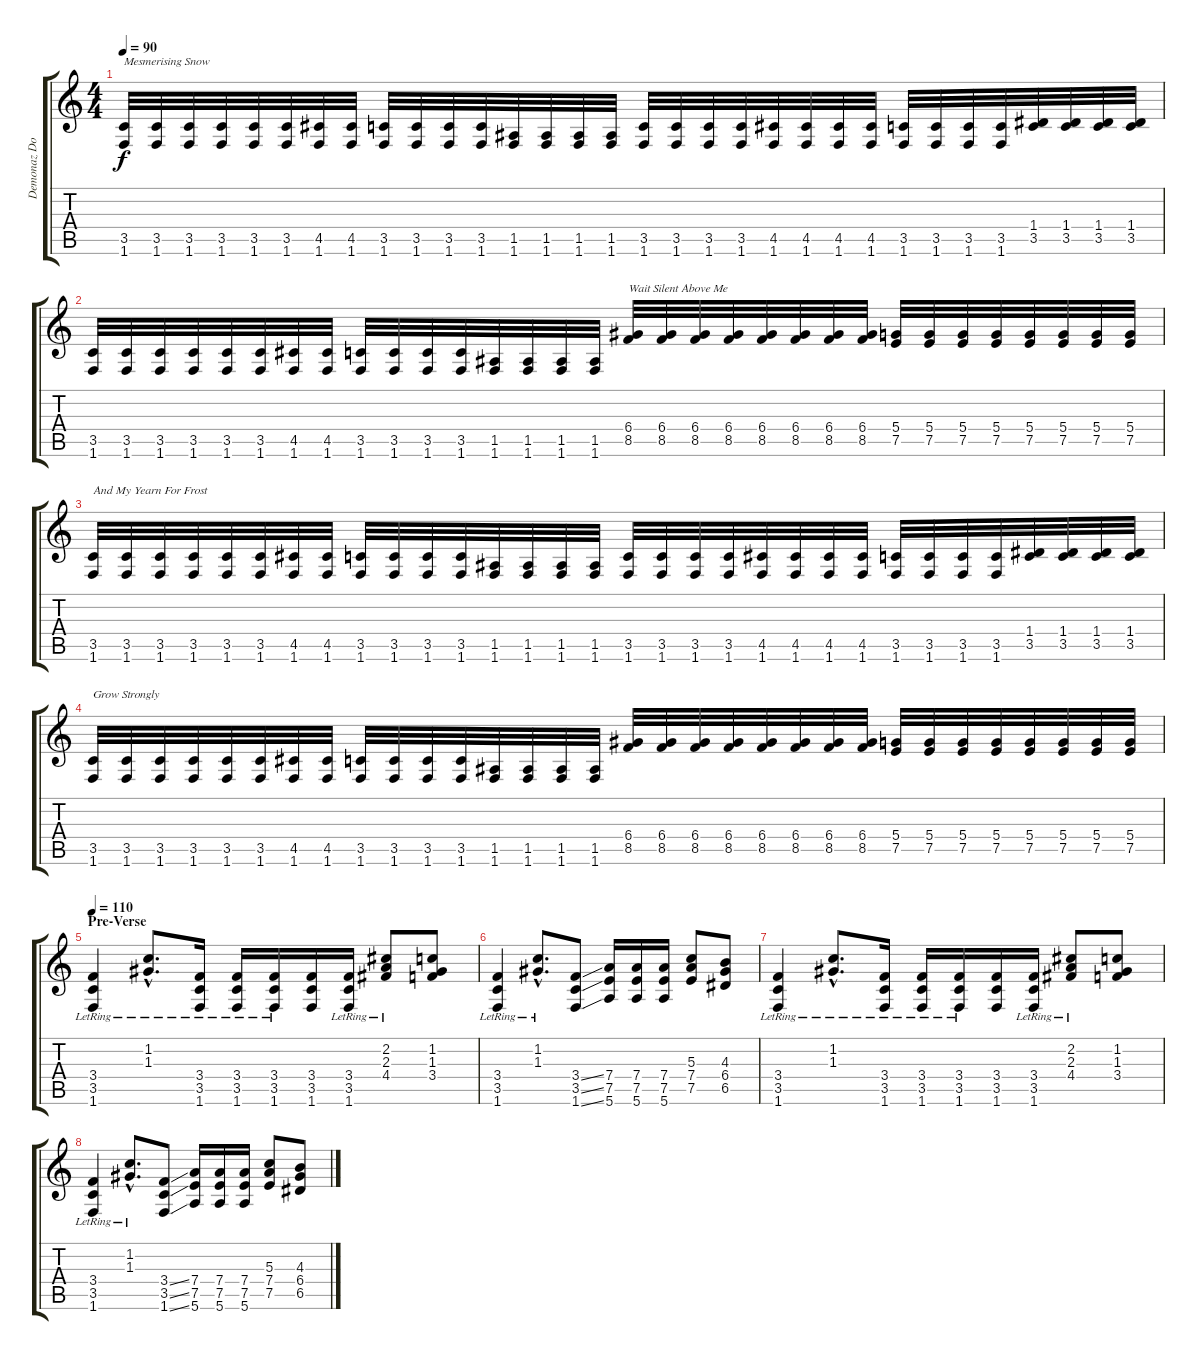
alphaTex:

\track ("Demonaz Doom Occulta" "Demonaz Do") {instrument distortionguitar}
\staff {score tabs}
\tuning (E4 B3 G3 D3 A2 E2) {hide}
\ts (4 4)
\tempo 90
\clef g2
\ks c
(3.5 1.6).32{txt "Mesmerising Snow " dy f} (3.5 1.6).32 (3.5 1.6).32 (3.5 1.6).32 (3.5 1.6).32 (3.5 1.6).32 (4.5 1.6).32 (4.5 1.6).32 (3.5 1.6).32 (3.5 1.6).32 (3.5 1.6).32 (3.5 1.6).32 (1.5 1.6).32 (1.5 1.6).32 (1.5 1.6).32 (1.5 1.6).32 (3.5 1.6).32 (3.5 1.6).32 (3.5 1.6).32 (3.5 1.6).32 (4.5 1.6).32 (4.5 1.6).32 (4.5 1.6).32 (4.5 1.6).32 (3.5 1.6).32 (3.5 1.6).32 (3.5 1.6).32 (3.5 1.6).32 (1.4 3.5).32 (1.4 3.5).32 (1.4 3.5).32 (1.4 3.5).32 |
(3.5 1.6).32 (3.5 1.6).32 (3.5 1.6).32 (3.5 1.6).32 (3.5 1.6).32 (3.5 1.6).32 (4.5 1.6).32 (4.5 1.6).32 (3.5 1.6).32 (3.5 1.6).32 (3.5 1.6).32 (3.5 1.6).32 (1.5 1.6).32 (1.5 1.6).32 (1.5 1.6).32 (1.5 1.6).32 (6.4 8.5).32{txt "Wait Silent Above Me"} (6.4 8.5).32 (6.4 8.5).32 (6.4 8.5).32 (6.4 8.5).32 (6.4 8.5).32 (6.4 8.5).32 (6.4 8.5).32 (5.4 7.5).32 (5.4 7.5).32 (5.4 7.5).32 (5.4 7.5).32 (5.4 7.5).32 (5.4 7.5).32 (5.4 7.5).32 (5.4 7.5).32 |
(3.5 1.6).32{txt "And My Yearn For Frost "} (3.5 1.6).32 (3.5 1.6).32 (3.5 1.6).32 (3.5 1.6).32 (3.5 1.6).32 (4.5 1.6).32 (4.5 1.6).32 (3.5 1.6).32 (3.5 1.6).32 (3.5 1.6).32 (3.5 1.6).32 (1.5 1.6).32 (1.5 1.6).32 (1.5 1.6).32 (1.5 1.6).32 (3.5 1.6).32 (3.5 1.6).32 (3.5 1.6).32 (3.5 1.6).32 (4.5 1.6).32 (4.5 1.6).32 (4.5 1.6).32 (4.5 1.6).32 (3.5 1.6).32 (3.5 1.6).32 (3.5 1.6).32 (3.5 1.6).32 (1.4 3.5).32 (1.4 3.5).32 (1.4 3.5).32 (1.4 3.5).32 |
(3.5 1.6).32{txt "Grow Strongly"} (3.5 1.6).32 (3.5 1.6).32 (3.5 1.6).32 (3.5 1.6).32 (3.5 1.6).32 (4.5 1.6).32 (4.5 1.6).32 (3.5 1.6).32 (3.5 1.6).32 (3.5 1.6).32 (3.5 1.6).32 (1.5 1.6).32 (1.5 1.6).32 (1.5 1.6).32 (1.5 1.6).32 (6.4 8.5).32 (6.4 8.5).32 (6.4 8.5).32 (6.4 8.5).32 (6.4 8.5).32 (6.4 8.5).32 (6.4 8.5).32 (6.4 8.5).32 (5.4 7.5).32 (5.4 7.5).32 (5.4 7.5).32 (5.4 7.5).32 (5.4 7.5).32 (5.4 7.5).32 (5.4 7.5).32 (5.4 7.5).32 |
\section ("" "Pre-Verse")
\tempo 110
(3.4{lr} 3.5{lr} 1.6{lr}).4 (1.2{hac lr} 1.3{hac lr}).8{d} (3.4{lr} 3.5{lr} 1.6{lr}).16 (3.4{lr} 3.5{lr} 1.6{lr}).16 (3.4{lr} 3.5{lr} 1.6{lr}).16 (3.4 3.5 1.6).16 (3.4{lr} 3.5{lr} 1.6{lr}).16 (2.2{lr} 2.3{lr} 4.4).8 (1.2 1.3 3.4).8 |
(3.4{lr} 3.5{lr} 1.6{lr}).4 (1.2{hac lr} 1.3{hac lr}).8{d} (3.4{ss} 3.5{ss} 1.6{ss}).8 (7.4 7.5 5.6).16 (7.4 7.5 5.6).16 (7.4 7.5 5.6).16 (5.3 7.4 7.5).8 (4.3 6.4 6.5).8 |
(3.4{lr} 3.5{lr} 1.6{lr}).4 (1.2{hac lr} 1.3{hac lr}).8{d} (3.4{lr} 3.5{lr} 1.6{lr}).16 (3.4{lr} 3.5{lr} 1.6{lr}).16 (3.4{lr} 3.5{lr} 1.6{lr}).16 (3.4 3.5 1.6).16 (3.4{lr} 3.5{lr} 1.6{lr}).16 (2.2{lr} 2.3{lr} 4.4).8 (1.2 1.3 3.4).8 |
(3.4{lr} 3.5{lr} 1.6{lr}).4 (1.2{hac lr} 1.3{hac lr}).8{d} (3.4{ss} 3.5{ss} 1.6{ss}).8 (7.4 7.5 5.6).16 (7.4 7.5 5.6).16 (7.4 7.5 5.6).16 (5.3 7.4 7.5).8 (4.3 6.4 6.5).8
